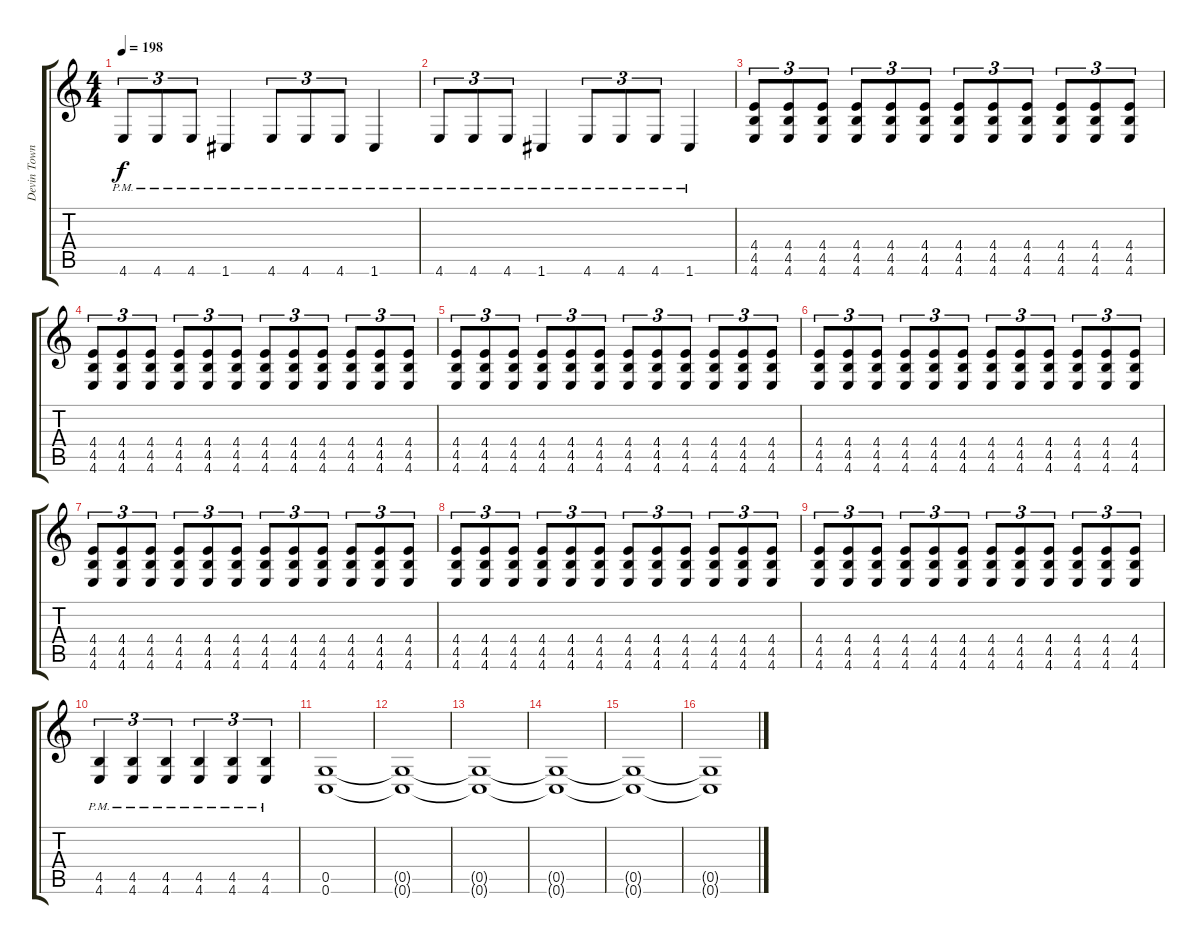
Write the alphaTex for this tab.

\track ("Devin Townsend" "Devin Town") {instrument distortionguitar}
\staff {score tabs}
\tuning (E4 C4 G3 C3 G2 C2) {hide}
\ts (4 4)
\tempo 198
\clef g2
\ks c
4.6{pm}.8{tu (3 2) dy f} 4.6{pm}.8{tu (3 2)} 4.6{pm}.8{tu (3 2)} 1.6{pm}.4 4.6{pm}.8{tu (3 2)} 4.6{pm}.8{tu (3 2)} 4.6{pm}.8{tu (3 2)} 1.6{pm}.4 |
4.6{pm}.8{tu (3 2)} 4.6{pm}.8{tu (3 2)} 4.6{pm}.8{tu (3 2)} 1.6{pm}.4 4.6{pm}.8{tu (3 2)} 4.6{pm}.8{tu (3 2)} 4.6{pm}.8{tu (3 2)} 1.6{pm}.4 |
(4.4 4.5 4.6).8{tu (3 2)} (4.4 4.5 4.6).8{tu (3 2)} (4.4 4.5 4.6).8{tu (3 2)} (4.4 4.5 4.6).8{tu (3 2)} (4.4 4.5 4.6).8{tu (3 2)} (4.4 4.5 4.6).8{tu (3 2)} (4.4 4.5 4.6).8{tu (3 2)} (4.4 4.5 4.6).8{tu (3 2)} (4.4 4.5 4.6).8{tu (3 2)} (4.4 4.5 4.6).8{tu (3 2)} (4.4 4.5 4.6).8{tu (3 2)} (4.4 4.5 4.6).8{tu (3 2)} |
(4.4 4.5 4.6).8{tu (3 2)} (4.4 4.5 4.6).8{tu (3 2)} (4.4 4.5 4.6).8{tu (3 2)} (4.4 4.5 4.6).8{tu (3 2)} (4.4 4.5 4.6).8{tu (3 2)} (4.4 4.5 4.6).8{tu (3 2)} (4.4 4.5 4.6).8{tu (3 2)} (4.4 4.5 4.6).8{tu (3 2)} (4.4 4.5 4.6).8{tu (3 2)} (4.4 4.5 4.6).8{tu (3 2)} (4.4 4.5 4.6).8{tu (3 2)} (4.4 4.5 4.6).8{tu (3 2)} |
(4.4 4.5 4.6).8{tu (3 2)} (4.4 4.5 4.6).8{tu (3 2)} (4.4 4.5 4.6).8{tu (3 2)} (4.4 4.5 4.6).8{tu (3 2)} (4.4 4.5 4.6).8{tu (3 2)} (4.4 4.5 4.6).8{tu (3 2)} (4.4 4.5 4.6).8{tu (3 2)} (4.4 4.5 4.6).8{tu (3 2)} (4.4 4.5 4.6).8{tu (3 2)} (4.4 4.5 4.6).8{tu (3 2)} (4.4 4.5 4.6).8{tu (3 2)} (4.4 4.5 4.6).8{tu (3 2)} |
(4.4 4.5 4.6).8{tu (3 2)} (4.4 4.5 4.6).8{tu (3 2)} (4.4 4.5 4.6).8{tu (3 2)} (4.4 4.5 4.6).8{tu (3 2)} (4.4 4.5 4.6).8{tu (3 2)} (4.4 4.5 4.6).8{tu (3 2)} (4.4 4.5 4.6).8{tu (3 2)} (4.4 4.5 4.6).8{tu (3 2)} (4.4 4.5 4.6).8{tu (3 2)} (4.4 4.5 4.6).8{tu (3 2)} (4.4 4.5 4.6).8{tu (3 2)} (4.4 4.5 4.6).8{tu (3 2)} |
(4.4 4.5 4.6).8{tu (3 2)} (4.4 4.5 4.6).8{tu (3 2)} (4.4 4.5 4.6).8{tu (3 2)} (4.4 4.5 4.6).8{tu (3 2)} (4.4 4.5 4.6).8{tu (3 2)} (4.4 4.5 4.6).8{tu (3 2)} (4.4 4.5 4.6).8{tu (3 2)} (4.4 4.5 4.6).8{tu (3 2)} (4.4 4.5 4.6).8{tu (3 2)} (4.4 4.5 4.6).8{tu (3 2)} (4.4 4.5 4.6).8{tu (3 2)} (4.4 4.5 4.6).8{tu (3 2)} |
(4.4 4.5 4.6).8{tu (3 2)} (4.4 4.5 4.6).8{tu (3 2)} (4.4 4.5 4.6).8{tu (3 2)} (4.4 4.5 4.6).8{tu (3 2)} (4.4 4.5 4.6).8{tu (3 2)} (4.4 4.5 4.6).8{tu (3 2)} (4.4 4.5 4.6).8{tu (3 2)} (4.4 4.5 4.6).8{tu (3 2)} (4.4 4.5 4.6).8{tu (3 2)} (4.4 4.5 4.6).8{tu (3 2)} (4.4 4.5 4.6).8{tu (3 2)} (4.4 4.5 4.6).8{tu (3 2)} |
(4.4 4.5 4.6).8{tu (3 2)} (4.4 4.5 4.6).8{tu (3 2)} (4.4 4.5 4.6).8{tu (3 2)} (4.4 4.5 4.6).8{tu (3 2)} (4.4 4.5 4.6).8{tu (3 2)} (4.4 4.5 4.6).8{tu (3 2)} (4.4 4.5 4.6).8{tu (3 2)} (4.4 4.5 4.6).8{tu (3 2)} (4.4 4.5 4.6).8{tu (3 2)} (4.4 4.5 4.6).8{tu (3 2)} (4.4 4.5 4.6).8{tu (3 2)} (4.4 4.5 4.6).8{tu (3 2)} |
(4.5{pm} 4.6{pm}).4{tu (3 2)} (4.5{pm} 4.6{pm}).4{tu (3 2)} (4.5{pm} 4.6{pm}).4{tu (3 2)} (4.5{pm} 4.6{pm}).4{tu (3 2)} (4.5{pm} 4.6{pm}).4{tu (3 2)} (4.5{pm} 4.6{pm}).4{tu (3 2)} |
(0.5 0.6).1 |
(0.5{t} 0.6{t}).1 |
(0.5{t} 0.6{t}).1 |
(0.5{t} 0.6{t}).1 |
(0.5{t} 0.6{t}).1 |
(0.5{t} 0.6{t}).1
